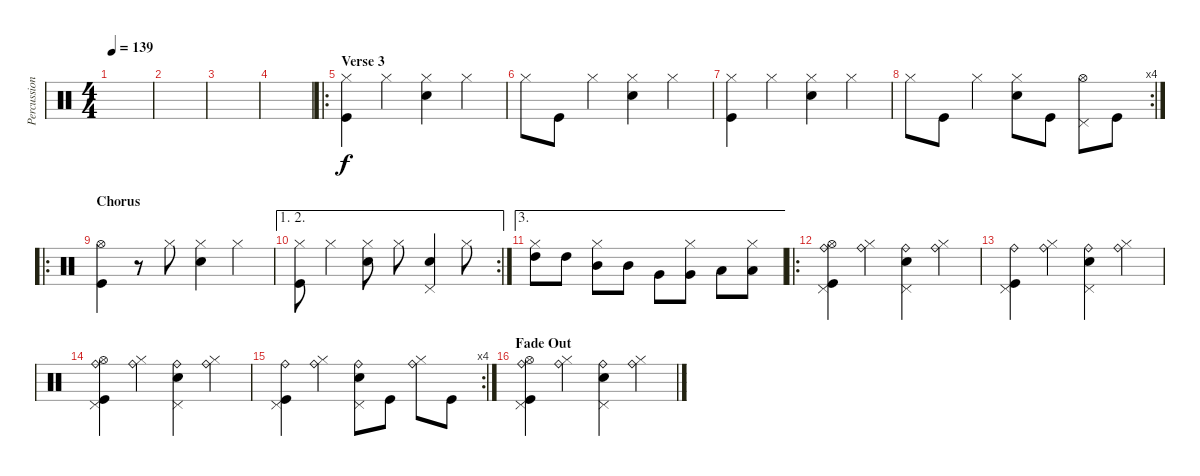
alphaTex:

\track ("Percussion" "Percussion") {instrument percussion}
\staff {score}
\articulation defaults
\ts (4 4)
\tempo 139
\clef neutral
\ks c
|
|
|
|
\ro
\section ("" "Verse 3")
("Hi-Hat (closed)" "Kick (hit)").4 "Hi-Hat (closed)".4 ("Hi-Hat (closed)" "Snare (hit) 2").4 "Hi-Hat (closed)".4 |
"Hi-Hat (closed)".8 "Kick (hit)".8 "Hi-Hat (closed)".4 ("Hi-Hat (closed)" "Snare (hit) 2").4 "Hi-Hat (closed)".4 |
("Hi-Hat (closed)" "Kick (hit)").4 "Hi-Hat (closed)".4 ("Hi-Hat (closed)" "Snare (hit) 2").4 "Hi-Hat (closed)".4 |
\rc 4 "Hi-Hat (closed)".8 "Kick (hit)".8 "Hi-Hat (closed)".4
("Hi-Hat (closed)" "Snare (hit) 2").8 "Kick (hit)".8 ("Pedal Hi-Hat (hit)" "Hi-Hat (open)").8 "Kick (hit)".8 |
\ro
\section ("" "Chorus")
("Hi-Hat (open)" "Kick (hit)").4 r.8 "Hi-Hat (closed)".8 ("Hi-Hat (closed)" "Snare (hit) 2").4 "Hi-Hat (closed)".4 |
\ae (1 2)
\rc 2
("Hi-Hat (closed)" "Kick (hit)").8 "Hi-Hat (closed)".4 ("Hi-Hat (closed)" "Snare (hit) 2").8 "Hi-Hat (closed)".8 ("Pedal Hi-Hat (hit)" "Snare (hit) 2").4 "Hi-Hat (closed)".8 |
\ae 3
("High Tom (hit)" "Hi-Hat (closed)").8 "High Tom (hit)".8 ("Mid Tom (hit)" "Hi-Hat (closed)").8 "Mid Tom (hit)".8 "Very Low Tom (hit)".8 ("Very Low Tom (hit)" "Hi-Hat (closed)").8 "Low Floor Tom (hit)".8 ("Low Floor Tom (hit)" "Hi-Hat (closed)").8 |
\ro
("Ride (bell)" "Pedal Hi-Hat (hit)" "Kick (hit)" "Hi-Hat (open)").4 ("Ride (bell)" "Hi-Hat (closed)").4 ("Ride (bell)" "Pedal Hi-Hat (hit)" "Snare (hit) 2").4 ("Ride (bell)" "Hi-Hat (closed)").4 |
("Ride (bell)" "Pedal Hi-Hat (hit)" "Kick (hit)").4 ("Ride (bell)" "Hi-Hat (closed)").4 ("Ride (bell)" "Pedal Hi-Hat (hit)" "Snare (hit) 2").4 ("Ride (bell)" "Hi-Hat (closed)").4 |
("Ride (bell)" "Pedal Hi-Hat (hit)" "Kick (hit)" "Hi-Hat (open)").4 ("Ride (bell)" "Hi-Hat (closed)").4 ("Ride (bell)" "Pedal Hi-Hat (hit)" "Snare (hit) 2").4 ("Ride (bell)" "Hi-Hat (closed)").4 |
\rc 4
("Ride (bell)" "Pedal Hi-Hat (hit)" "Kick (hit)").4 ("Ride (bell)" "Hi-Hat (closed)").4 ("Ride (bell)" "Pedal Hi-Hat (hit)" "Snare (hit) 2").8 "Kick (hit)".8 ("Ride (bell)" "Hi-Hat (closed)").8 "Kick (hit)".8 |
\section ("" "Fade Out")
("Ride (bell)" "Pedal Hi-Hat (hit)" "Kick (hit)" "Hi-Hat (open)").4{volume 8} ("Ride (bell)" "Hi-Hat (closed)").4 ("Ride (bell)" "Pedal Hi-Hat (hit)" "Snare (hit) 2").4 ("Ride (bell)" "Hi-Hat (closed)").4
